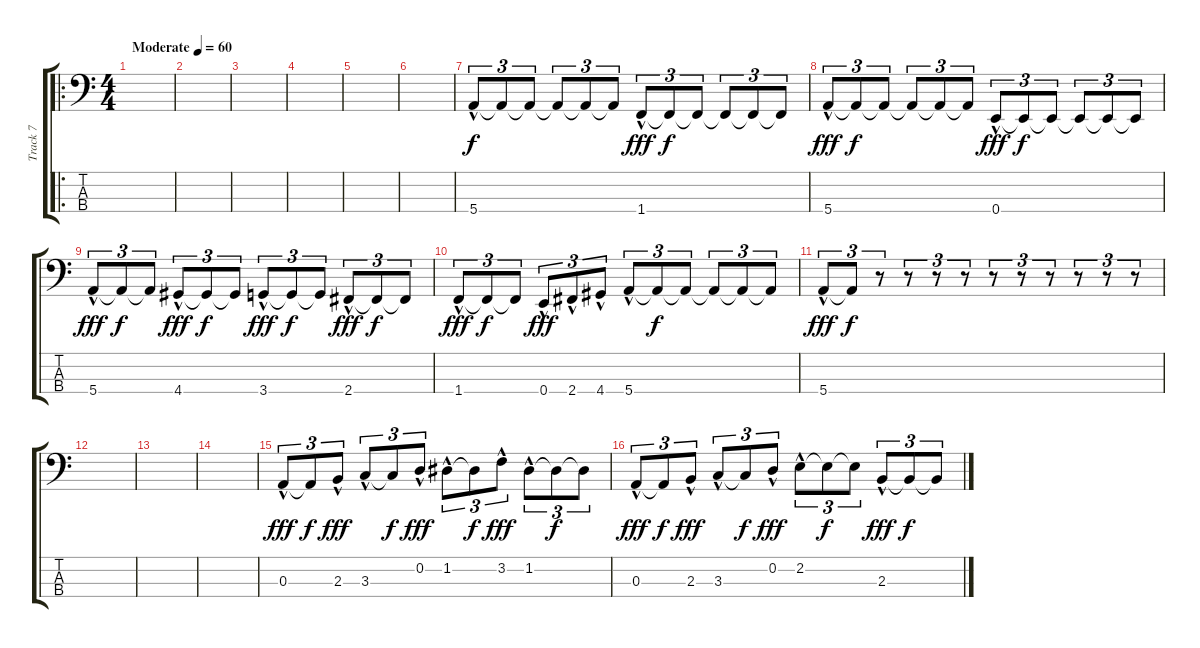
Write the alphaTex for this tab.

\track ("Track 7" "Track 7") {instrument slapbass1}
\staff {score tabs}
\tuning (G2 D2 A1 E1) {hide}
\ro
\ts (4 4)
\tempo (60 "Moderate")
\clef f4
\ks c
|
|
|
|
|
|
5.4{hac}.8{tu (3 2)} 5.4{t}.8{tu (3 2) dy f} 5.4{t}.8{tu (3 2)} 5.4{t}.8{tu (3 2)} 5.4{t}.8{tu (3 2)} 5.4{t}.8{tu (3 2)} 1.4{hac}.8{tu (3 2) dy fff} 1.4{t}.8{tu (3 2) dy f} 1.4{t}.8{tu (3 2)} 1.4{t}.8{tu (3 2)} 1.4{t}.8{tu (3 2)} 1.4{t}.8{tu (3 2)} |
5.4{hac}.8{tu (3 2) dy fff} 5.4{t}.8{tu (3 2) dy f} 5.4{t}.8{tu (3 2)} 5.4{t}.8{tu (3 2)} 5.4{t}.8{tu (3 2)} 5.4{t}.8{tu (3 2)} 0.4{hac}.8{tu (3 2) dy fff} 0.4{t}.8{tu (3 2) dy f} 0.4{t}.8{tu (3 2)} 0.4{t}.8{tu (3 2)} 0.4{t}.8{tu (3 2)} 0.4{t}.8{tu (3 2)} |
5.4{hac}.8{tu (3 2) dy fff} 5.4{t}.8{tu (3 2) dy f} 5.4{t}.8{tu (3 2)} 4.4{hac}.8{tu (3 2) dy fff} 4.4{t}.8{tu (3 2) dy f} 4.4{t}.8{tu (3 2)} 3.4{hac}.8{tu (3 2) dy fff} 3.4{t}.8{tu (3 2) dy f} 3.4{t}.8{tu (3 2)} 2.4{hac}.8{tu (3 2) dy fff} 2.4{t}.8{tu (3 2) dy f} 2.4{t}.8{tu (3 2)} |
1.4{hac}.8{tu (3 2) dy fff} 1.4{t}.8{tu (3 2) dy f} 1.4{t}.8{tu (3 2)} 0.4{hac}.8{tu (3 2) dy fff} 2.4{hac}.8{tu (3 2)} 4.4{hac}.8{tu (3 2)} 5.4{hac}.8{tu (3 2)} 5.4{t}.8{tu (3 2) dy f} 5.4{t}.8{tu (3 2)} 5.4{t}.8{tu (3 2)} 5.4{t}.8{tu (3 2)} 5.4{t}.8{tu (3 2)} |
5.4{hac}.8{tu (3 2) dy fff} 5.4{t}.8{tu (3 2) dy f} r.8{tu (3 2)} r.8{tu (3 2)} r.8{tu (3 2)} r.8{tu (3 2)} r.8{tu (3 2)} r.8{tu (3 2)} r.8{tu (3 2)} r.8{tu (3 2)} r.8{tu (3 2)} r.8{tu (3 2)} |
|
|
|
0.3{hac}.8{tu (3 2) dy fff} 0.3{t}.8{tu (3 2) dy f} 2.3{hac}.8{tu (3 2) dy fff} 3.3{hac}.8{tu (3 2)} 3.3{t}.8{tu (3 2) dy f} 0.2{hac}.8{tu (3 2) dy fff} 1.2{hac}.8{tu (3 2)} 1.2{t}.8{tu (3 2) dy f} 3.2{hac}.8{tu (3 2) dy fff} 1.2{hac}.8{tu (3 2)} 1.2{t}.8{tu (3 2) dy f} 1.2{t}.8{tu (3 2)} |
0.3{hac}.8{tu (3 2) dy fff} 0.3{t}.8{tu (3 2) dy f} 2.3{hac}.8{tu (3 2) dy fff} 3.3{hac}.8{tu (3 2)} 3.3{t}.8{tu (3 2) dy f} 0.2{hac}.8{tu (3 2) dy fff} 2.2{hac}.8{tu (3 2)} 2.2{t}.8{tu (3 2) dy f} 2.2{t}.8{tu (3 2)} 2.3{hac}.8{tu (3 2) dy fff} 2.3{t}.8{tu (3 2) dy f} 2.3{t}.8{tu (3 2)}
